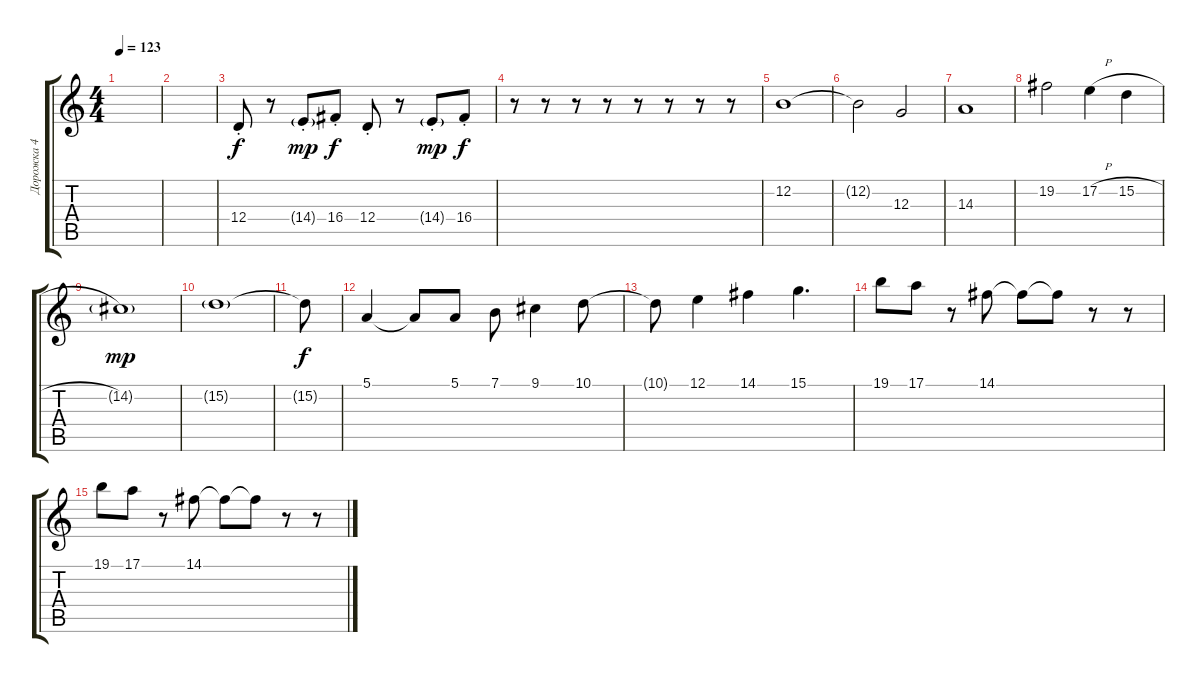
\track ("Дорожка 4" "Дорожка 4") {instrument flute}
\staff {score tabs}
\tuning (E4 B3 G3 D3 A2 E2) {hide}
\ts (4 4)
\tempo 123
\clef g2
\ks c
|
|
12.4{st}.8 r.8 14.4{g st}.8{dy mp} 16.4{st}.8{dy f} 12.4{st}.8 r.8 14.4{g st}.8{dy mp} 16.4{st}.8{dy f} |
r.8 r.8 r.8 r.8 r.8 r.8 r.8 r.8 |
12.2.1 |
12.2{t}.2 12.3.2 |
14.3.1 |
19.2.2 17.2{h}.4 15.2{h}.4 |
14.2{g}.1{dy mp} |
15.2{g}.1 |
15.2{t}.8{dy f} |
5.1.4 5.1{t}.8 5.1.8 7.1.8 9.1.4 10.1.8 |
10.1{t}.8 12.1.4 14.1.4 15.1.4{d} |
19.1.8 17.1.8 r.8 14.1.8 14.1{t}.8 14.1{t}.8 r.8 r.8 |
19.1.8 17.1.8 r.8 14.1.8 14.1{t}.8 14.1{t}.8 r.8 r.8
